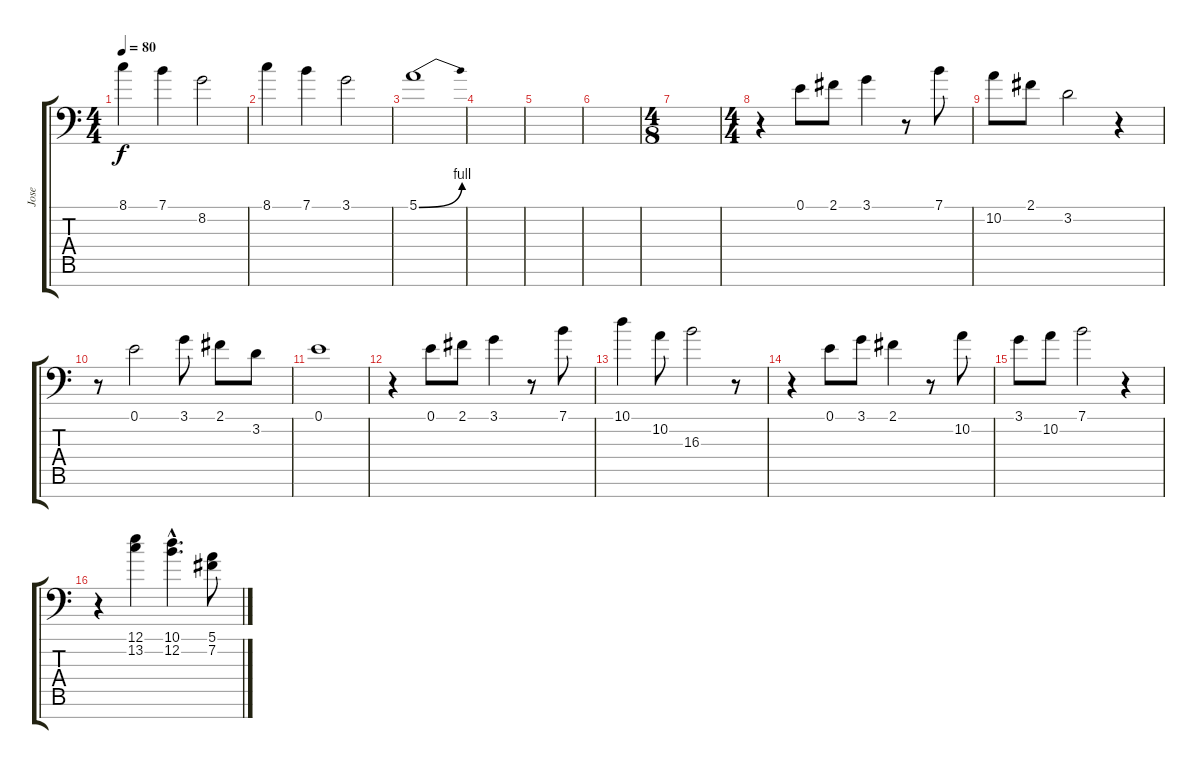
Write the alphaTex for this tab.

\track ("Jose" "Jose") {instrument pad1newage}
\staff {score tabs}
\tuning (E4 B3 G3 D3 A2 E2 C-1) {hide}
\ts (4 4)
\tempo 80
\clef f4
\ks c
8.1.4{dy f} 7.1.4 8.2.2 |
8.1.4 7.1.4 3.1.2 |
5.1{be (bend 0 0 60 4)}.1 |
|
|
|
\ts (4 8)
|
\ts (4 4)
r.4 0.1.8 2.1.8 3.1.4 r.8 7.1.8 |
10.2.8 2.1.8 3.2.2 r.4 |
r.8 0.1.2 3.1.8 2.1.8 3.2.8 |
0.1.1 |
r.4 0.1.8 2.1.8 3.1.4 r.8 7.1.8 |
10.1.4 10.2.8 16.3.2 r.8 |
r.4 0.1.8 3.1.8 2.1.4 r.8 10.2.8 |
3.1.8 10.2.8 7.1.2 r.4 |
r.4 (12.1 13.2).4 (10.1{hac} 12.2{hac}).4{d} (5.1 7.2).8
